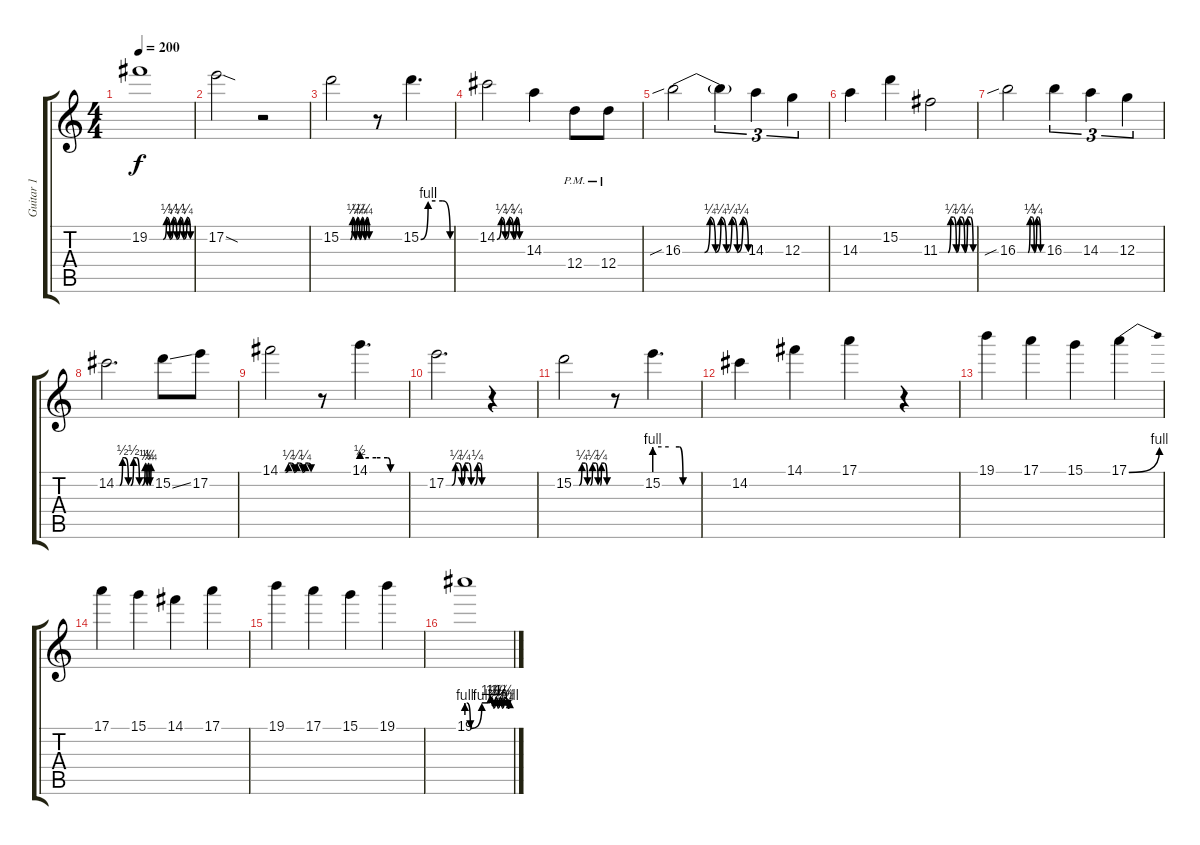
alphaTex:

\track ("Guitar 1" "Guitar 1") {instrument distortionguitar}
\staff {score tabs}
\tuning (E4 B3 G3 D3 A2 E2) {hide}
\ts (4 4)
\tempo 200
\clef g2
\ks c
19.2{be (custom 0 0 10 0 20 0 25 1 30 0 35 1 40 0 45 1 50 0 55 1 60 0)}.1{dy f} |
17.2{sod}.2 r.2 |
15.2{be (custom 0 0 10 0 20 0 25 1 30 0 35 1 40 0 45 1 50 0 55 1 60 0)}.2 r.8 15.2{be (custom 0 0 15 4 30 4 45 4 60 0)}.4{d} |
14.2{be (custom 0 0 10 1 19 0 29 1 39 0 46 1 53 0 60 0)}.2 14.3.4 12.4{pm}.8 12.4{pm}.8 |
16.3{be (custom 0 0 10 0 20 0 25 1 30 0 35 1 40 0 45 1 50 0 55 1 60 0) sib}.2 16.3{t}.4{tu (3 2)} 14.3.4{tu (3 2)} 12.3.4{tu (3 2)} |
14.3.4 15.2.4 11.3{be (custom 0 0 15 0 20 1 25 1 30 0 36 1 40 1 45 0 50 1 55 1 60 0)}.2 |
16.3{be (custom 0 0 15 0 25 0 30 1 35 1 40 0 46 1 50 1 55 0 60 0) sib}.2 16.3.4{tu (3 2)} 14.3.4{tu (3 2)} 12.3.4{tu (3 2)} |
14.2{be (custom 0 0 6 0 11 2 15 2 21 0 25 0 30 2 35 2 40 0 45 0 50 1 53 0 55 1 58 0 60 1)}.2{d} 15.2{ss}.8 17.2.8 |
14.1{be (custom 0 0 10 0 15 1 20 1 25 0 30 1 35 1 40 0 45 1 50 1 55 0 60 0)}.2 r.8 14.1{be (custom 0 2 20 2 36 2 40 0 60 0)}.4{d} |
17.2{be (custom 0 0 9 0 15 1 20 1 25 0 30 1 36 1 40 0 45 0 50 1 54 1 57 0 60 0)}.2{d} r.4 |
15.2{be (custom 0 0 10 0 15 1 21 1 25 0 30 0 34 1 40 1 44 0 48 0 50 1 55 1 60 0)}.2 r.8 15.2{be (custom 0 4 20 4 35 4 40 0 60 0)}.4{d} |
14.2.4 14.1.4 17.1.4 r.4 |
19.1.4 17.1.4 15.1.4 17.1{be (bend 0 0 60 4)}.4 |
17.1.4 15.1.4 14.1.4 17.1.4 |
19.1.4 17.1.4 15.1.4 19.1.4 |
19.1{be (custom 0 4 5 0 21 4 30 4 33 5 37 3 40 5 43 3 46 5 49 3 52 5 57 3 60 4)}.1
